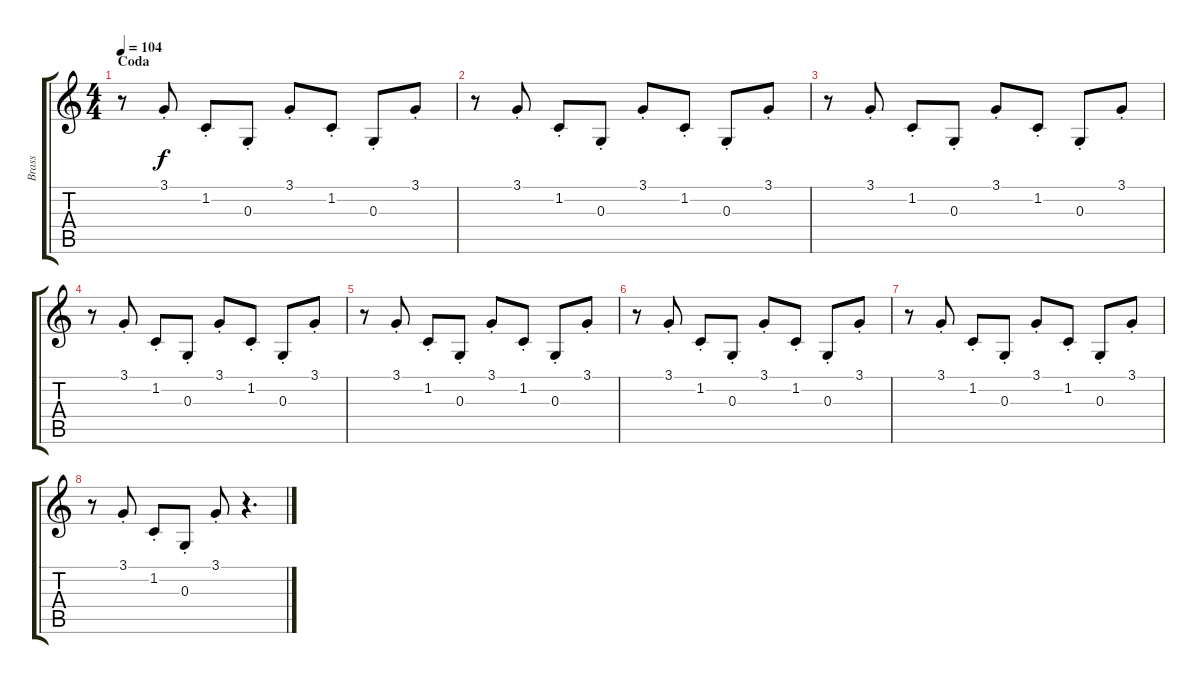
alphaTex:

\track ("Brass" "Brass") {instrument synthbrass1}
\staff {score tabs}
\tuning (E4 B3 G3 D3 A2 D2) {hide}
\ts (4 4)
\section ("" "Coda")
\tempo 104
\clef g2
\ks c
r.8{dy f volume 11 instrument synthbrass1} 3.1{st}.8 1.2{st}.8 0.3{st}.8 3.1{st}.8 1.2{st}.8 0.3{st}.8 3.1{st}.8 |
r.8 3.1{st}.8 1.2{st}.8 0.3{st}.8 3.1{st}.8 1.2{st}.8 0.3{st}.8 3.1{st}.8 |
r.8 3.1{st}.8 1.2{st}.8 0.3{st}.8 3.1{st}.8 1.2{st}.8 0.3{st}.8 3.1{st}.8 |
r.8 3.1{st}.8 1.2{st}.8 0.3{st}.8 3.1{st}.8 1.2{st}.8 0.3{st}.8 3.1{st}.8 |
r.8 3.1{st}.8 1.2{st}.8 0.3{st}.8 3.1{st}.8 1.2{st}.8 0.3{st}.8 3.1{st}.8 |
r.8 3.1{st}.8 1.2{st}.8 0.3{st}.8 3.1{st}.8 1.2{st}.8 0.3{st}.8 3.1{st}.8 |
r.8 3.1{st}.8 1.2{st}.8 0.3{st}.8 3.1{st}.8 1.2{st}.8 0.3{st}.8 3.1{st}.8 |
r.8 3.1{st}.8 1.2{st}.8 0.3{st}.8 3.1{st}.8 r.4{d}
